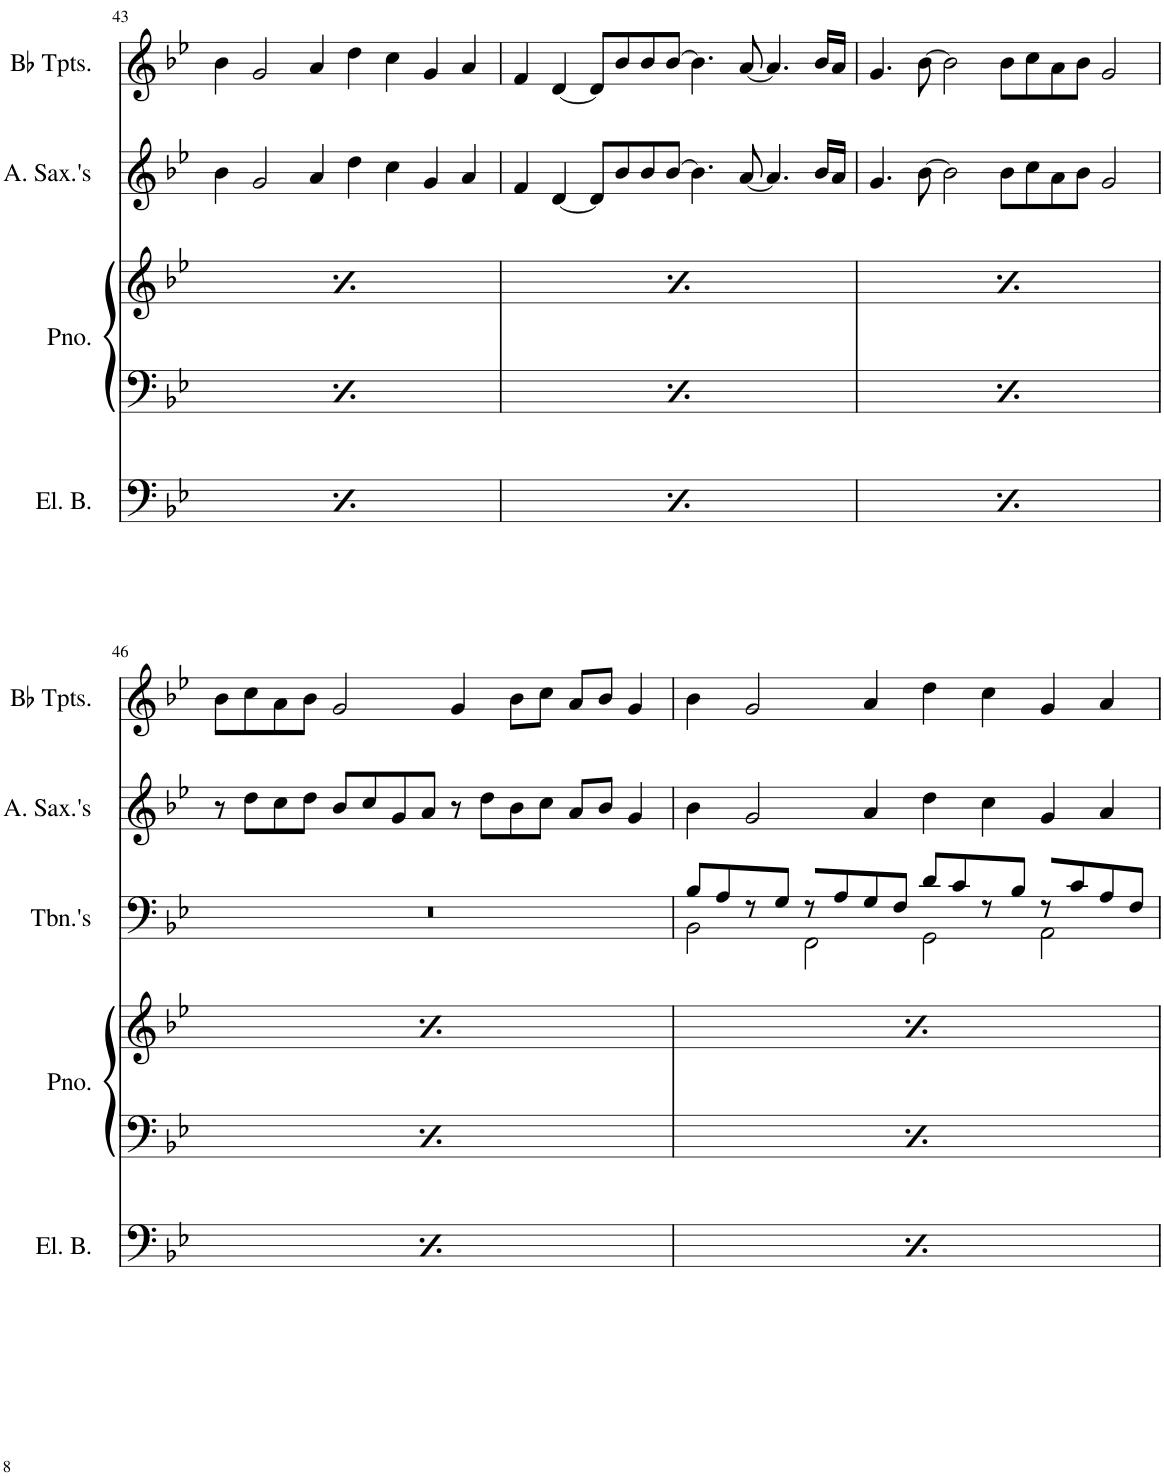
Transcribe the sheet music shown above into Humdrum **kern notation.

**kern	**kern	**kern	**kern	**kern	**kern
*part5	*part4	*part4	*part3	*part2	*part1
*staff6	*staff5	*staff4	*staff3	*staff2	*staff1
*I"Electric Bass	*I"Piano	*	*I"2 Trombones	*I"2 Alto Saxophones	*I"3 Bb Trumpets
*I'El. B.	*I'Pno.	*	*I'Tbn.'s	*I'A. Sax.'s	*I'Bb Tpts.
!!LO:PB:g=z
*clefF4	*clefF4	*clefG2	*clefF4	*clefG2	*clefG2
*Trd7c12	*	*	*	*Trd5c9	*Trd1c2
*k[b-e-]	*k[b-e-]	*k[b-e-]	*k[b-e-]	*k[b-e-]	*k[b-e-]
*M4/2	*M4/2	*M4/2	*M4/2	*M4/2	*M4/2
=43	=43	=43	=43	=43	=43
4.C/	4.CC/	4.c/ 4.e-/ 4.g/ 4.b-/	0r	4b-\	4b-\
.	.	.	.	2g/	2g/
[8F\	[8FF/	[8c/ [8f/ [8a/	.	.	.
4F\]	4FF/]	2c/] 2f/] 2a/]	.	.	.
8F\L	8FF/L	.	.	4a/	4a/
8G\J	8GG/J	.	.	.	.
4.C/	4.CC/	4.c/ 4.g/ 4.b-/ 4.dd/	.	4dd\	4dd\
.	.	.	.	4cc\	4cc\
[8F\	[8FF/	[8c/ [8f/ [8a/	.	.	.
4F\]	4FF/]	2c/] 2f/] 2a/]	.	4g/	4g/
8F\L	8FF/L	.	.	4a/	4a/
8G\J	8GG/J	.	.	.	.
=44	=44	=44	=44	=44	=44
4.C/	4.CC/	4.c/ 4.e-/ 4.g/ 4.b-/	0r	4f/	4f/
.	.	.	.	[4d/	[4d/
[8F\	[8FF/	[8c/ [8f/ [8a/	.	.	.
4F\]	4FF/]	2c/] 2f/] 2a/]	.	8d/L]	8d/L]
.	.	.	.	8b-/	8b-/
8F\L	8FF/L	.	.	8b-/	8b-/
8G\J	8GG/J	.	.	[8b-/J	[8b-/J
4.C/	4.CC/	4.c/ 4.g/ 4.b-/ 4.dd/	.	4.b-\]	4.b-\]
[8F\	[8FF/	[8c/ [8f/ [8a/	.	[8a/	[8a/
4F\]	4FF/]	2c/] 2f/] 2a/]	.	4.a/]	4.a/]
8F\L	8FF/L	.	.	.	.
8G\J	8GG/J	.	.	16b-/LL	16b-/LL
.	.	.	.	16a/JJ	16a/JJ
=45	=45	=45	=45	=45	=45
4.C/	4.CC/	4.c/ 4.e-/ 4.g/ 4.b-/	0r	4.g/	4.g/
[8F\	[8FF/	[8c/ [8f/ [8a/	.	[8b-\	[8b-\
4F\]	4FF/]	2c/] 2f/] 2a/]	.	2b-\]	2b-\]
8F\L	8FF/L	.	.	.	.
8G\J	8GG/J	.	.	.	.
4.C/	4.CC/	4.c/ 4.g/ 4.b-/ 4.dd/	.	8b-\L	8b-\L
.	.	.	.	8cc\	8cc\
.	.	.	.	8a\	8a\
[8F\	[8FF/	[8c/ [8f/ [8a/	.	8b-\J	8b-\J
4F\]	4FF/]	2c/] 2f/] 2a/]	.	2g/	2g/
8F\L	8FF/L	.	.	.	.
8G\J	8GG/J	.	.	.	.
!!LO:LB:g=z
=46	=46	=46	=46	=46	=46
4.C/	4.CC/	4.c/ 4.e-/ 4.g/ 4.b-/	0r	8r	8b-\L
.	.	.	.	8dd\L	8cc\
.	.	.	.	8cc\	8a\
[8F\	[8FF/	[8c/ [8f/ [8a/	.	8dd\J	8b-\J
4F\]	4FF/]	2c/] 2f/] 2a/]	.	8b-/L	2g/
.	.	.	.	8cc/	.
8F\L	8FF/L	.	.	8g/	.
8G\J	8GG/J	.	.	8a/J	.
4.C/	4.CC/	4.c/ 4.g/ 4.b-/ 4.dd/	.	8r	4g/
.	.	.	.	8dd\L	.
.	.	.	.	8b-\	8b-\L
[8F\	[8FF/	[8c/ [8f/ [8a/	.	8cc\J	8cc\J
4F\]	4FF/]	2c/] 2f/] 2a/]	.	8a/L	8a/L
.	.	.	.	8b-/J	8b-/J
8F\L	8FF/L	.	.	4g/	4g/
8G\J	8GG/J	.	.	.	.
=47	=47	=47	=47	=47	=47
*	*	*	*^	*	*
4.C/	4.CC/	4.c/ 4.e-/ 4.g/ 4.b-/	8B-/L	2BB-\	4b-\	4b-\
.	.	.	8A/	.	.	.
.	.	.	8r	.	2g/	2g/
[8F\	[8FF/	[8c/ [8f/ [8a/	8G/J	.	.	.
4F\]	4FF/]	2c/] 2f/] 2a/]	8r	2FF\	.	.
.	.	.	8A/	.	.	.
8F\L	8FF/L	.	8G/	.	4a/	4a/
8G\J	8GG/J	.	8F/J	.	.	.
4.C/	4.CC/	4.c/ 4.g/ 4.b-/ 4.dd/	8d/L	2GG\	4dd\	4dd\
.	.	.	8c/	.	.	.
.	.	.	8r	.	4cc\	4cc\
[8F\	[8FF/	[8c/ [8f/ [8a/	8B-/J	.	.	.
4F\]	4FF/]	2c/] 2f/] 2a/]	8r	2AA\	4g/	4g/
.	.	.	8c/	.	.	.
8F\L	8FF/L	.	8A/	.	4a/	4a/
8G\J	8GG/J	.	8F/J	.	.	.
*	*	*	*v	*v	*	*
=	=	=	=	=	=
*-	*-	*-	*-	*-	*-
